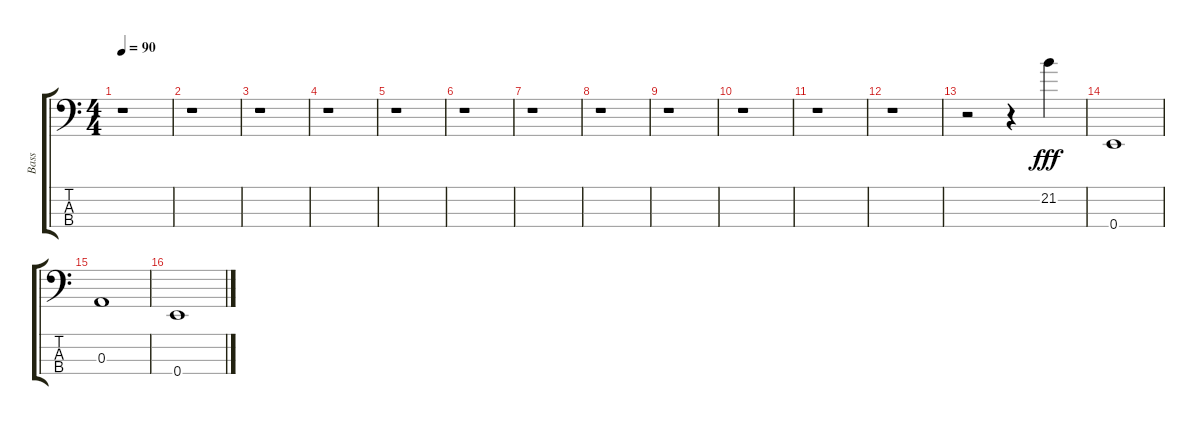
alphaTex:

\track ("Bass" "Bass") {instrument electricbassfinger}
\staff {score tabs}
\tuning (G2 D2 A1 E1) {hide}
\ts (4 4)
\tempo 90
\clef f4
\ks c
r.1{dy fff instrument electricbassfinger} |
r.1 |
r.1 |
r.1 |
r.1 |
r.1 |
r.1 |
r.1 |
r.1 |
r.1 |
r.1 |
r.1 |
r.2 r.4 21.2.4 |
0.4.1 |
0.3.1 |
0.4.1
